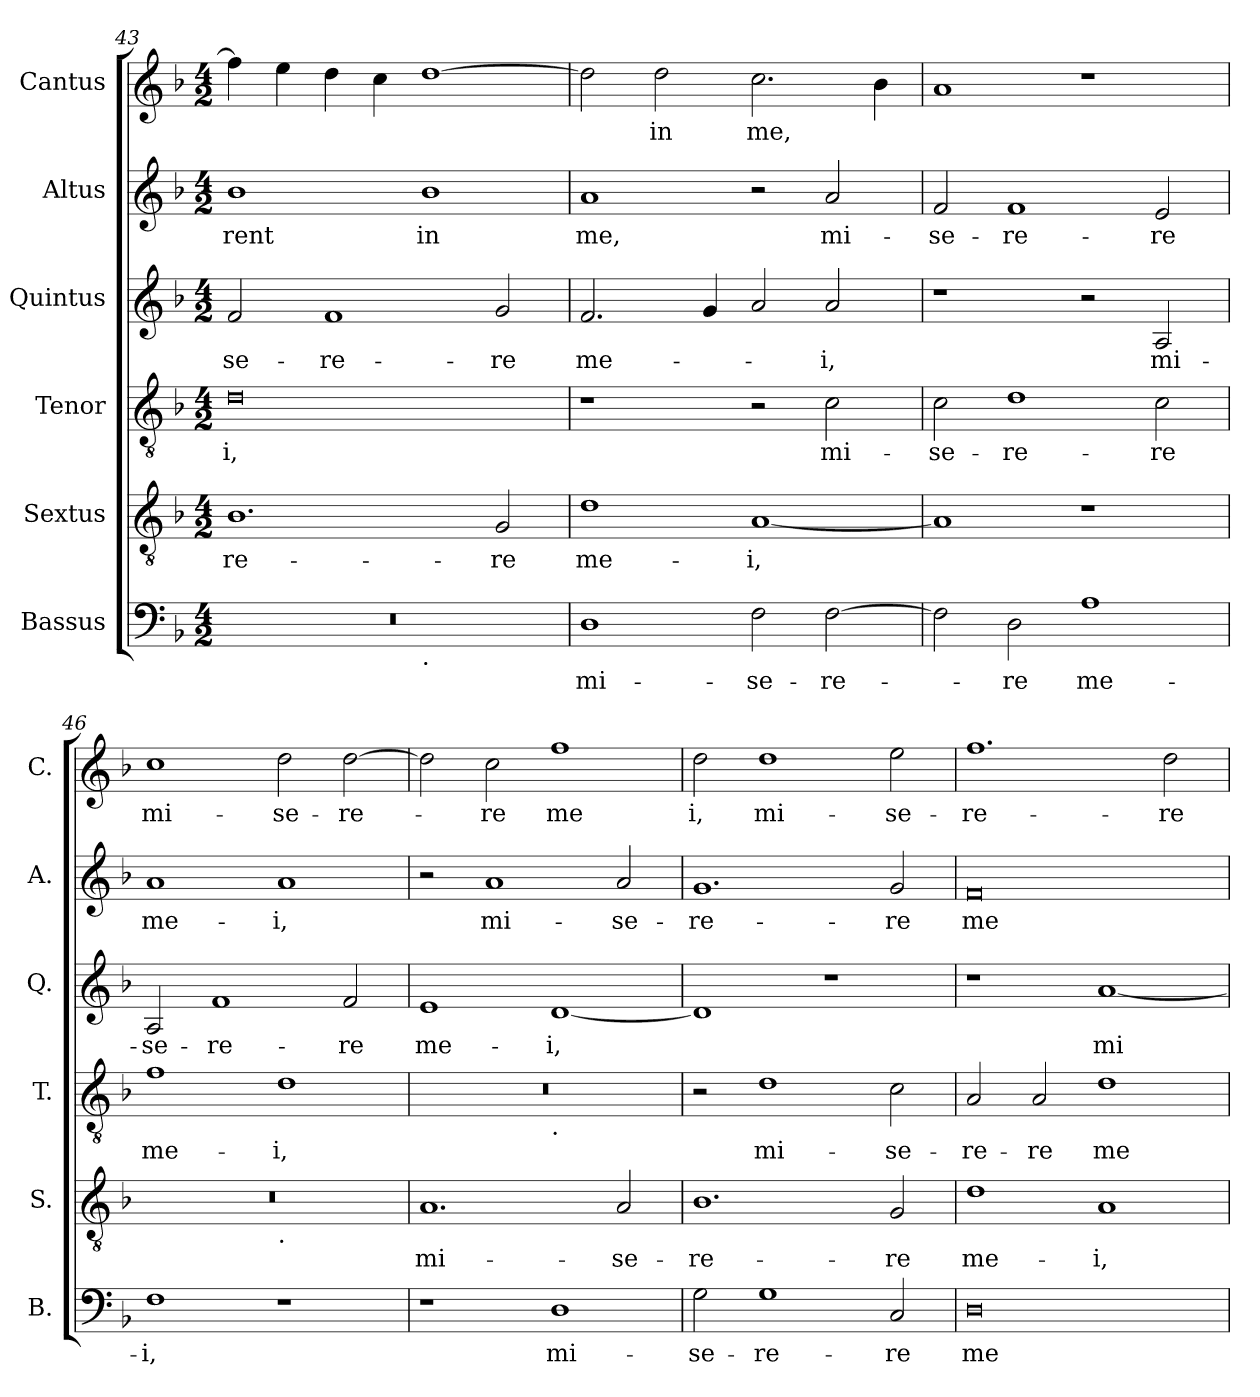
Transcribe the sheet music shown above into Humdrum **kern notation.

**kern	**text	**kern	**text	**kern	**text	**kern	**text	**kern	**text	**kern	**text
*part6	*part6	*part5	*part5	*part4	*part4	*part3	*part3	*part2	*part2	*part1	*part1
*staff6	*staff6	*staff5	*staff5	*staff4	*staff4	*staff3	*staff3	*staff2	*staff2	*staff1	*staff1
*I"Bassus	*	*I"Sextus	*	*I"Tenor	*	*I"Quintus	*	*I"Altus	*	*I"Cantus	*
*I'B.	*	*I'S.	*	*I'T.	*	*I'Q.	*	*I'A.	*	*I'C.	*
*clefF4	*	*clefGv2	*	*clefGv2	*	*clefG2	*	*clefG2	*	*clefG2	*
*k[b-]	*	*k[b-]	*	*k[b-]	*	*k[b-]	*	*k[b-]	*	*k[b-]	*
*M4/2	*	*M4/2	*	*M4/2	*	*M4/2	*	*M4/2	*	*M4/2	*
=43	=43	=43	=43	=43	=43	=43	=43	=43	=43	=43	=43
!	!	!	!LO:LY:b	!	!LO:LY:b	!	!LO:LY:b	!	!LO:LY:b	!	!
*^	*	*	*	*	*	*	*	*	*	*	*
0r	1ryy	.	1.B-	-re-	0d	-i,	2f/	-se-	1b-	-rent	4ff\]	.
.	.	.	.	.	.	.	.	.	.	.	4ee\	.
!	!	!	!	!	!	!	!	!LO:LY:b	!	!	!	!
.	.	.	.	.	.	.	1f	-re-	.	.	4dd\	.
.	.	.	.	.	.	.	.	.	.	.	4cc\	.
!	!LO:TX:b:t=.	!	!	!	!	!	!	!	!	!	!	!
!	!	!	!	!	!	!	!	!	!	!LO:LY:b	!	!
.	1ryy	.	.	.	.	.	.	.	1b-	in	[1dd	.
!	!	!	!	!LO:LY:b	!	!	!	!LO:LY:b	!	!	!	!
.	.	.	2G/	-re	.	.	2g/	-re	.	.	.	.
=44	=44	=44	=44	=44	=44	=44	=44	=44	=44	=44	=44	=44
!	!	!LO:LY:b	!	!LO:LY:b	!	!	!	!LO:LY:b	!	!LO:LY:b	!	!
*v	*v	*	*	*	*	*	*	*	*	*	*	*
1D	mi-	1d	me-	1r	.	2.f/	me-	1a	me,	2dd\]	.
!	!	!	!	!	!	!	!	!	!	!	!LO:LY:b
.	.	.	.	.	.	.	.	.	.	2dd\	in
.	.	.	.	.	.	4g/	.	.	.	.	.
!	!LO:LY:b	!	!LO:LY:b	!	!	!	!	!	!	!	!LO:LY:b
2F\	-se-	[1A	-i,	2r	.	2a/	.	2r	.	2.cc\	me,
!	!LO:LY:b	!	!	!	!LO:LY:b	!	!LO:LY:b	!	!LO:LY:b	!	!
[2F\	-re-	.	.	2c\	mi-	2a/	-i,	2a/	mi-	.	.
.	.	.	.	.	.	.	.	.	.	4b-\	.
=45	=45	=45	=45	=45	=45	=45	=45	=45	=45	=45	=45
!	!	!	!	!	!LO:LY:b	!	!	!	!LO:LY:b	!	!
2F\]	.	1A]	.	2c\	-se-	1r	.	2f/	-se-	1a	.
!	!LO:LY:b	!	!	!	!LO:LY:b	!	!	!	!LO:LY:b	!	!
2D\	-re	.	.	1d	-re-	.	.	1f	-re-	.	.
!	!LO:LY:b	!	!	!	!	!	!	!	!	!	!
1A	me-	1r	.	.	.	2r	.	.	.	1r	.
!	!	!	!	!	!LO:LY:b	!	!LO:LY:b	!	!LO:LY:b	!	!
.	.	.	.	2c\	-re	2A/	mi-	2e/	-re	.	.
=46	=46	=46	=46	=46	=46	=46	=46	=46	=46	=46	=46
!	!LO:LY:b	!	!	!	!LO:LY:b	!	!LO:LY:b	!	!LO:LY:b	!	!LO:LY:b
*	*	*^	*	*	*	*	*	*	*	*	*
1F	-i,	0r	1ryy	.	1f	me-	2A/	-se-	1a	me-	1cc	mi-
!	!	!	!	!	!	!	!	!LO:LY:b	!	!	!	!
.	.	.	.	.	.	.	1f	-re-	.	.	.	.
!	!	!	!LO:TX:b:t=.	!	!	!	!	!	!	!	!	!
!	!	!	!	!	!	!LO:LY:b	!	!	!	!LO:LY:b	!	!LO:LY:b
1r	.	.	1ryy	.	1d	-i,	.	.	1a	-i,	2dd\	-se-
!	!	!	!	!	!	!	!	!LO:LY:b	!	!	!	!LO:LY:b
.	.	.	.	.	.	.	2f/	-re	.	.	[2dd\	-re-
!!LO:LB:g=z
=47	=47	=47	=47	=47	=47	=47	=47	=47	=47	=47	=47	=47
!	!	!	!	!LO:LY:b	!	!	!	!LO:LY:b	!	!	!	!
*	*	*v	*v	*	*^	*	*	*	*	*	*	*
1r	.	1.A	mi-	0r	1ryy	.	1e	me-	2r	.	2dd\]	.
!	!	!	!	!	!	!	!	!	!	!LO:LY:b	!	!LO:LY:b
.	.	.	.	.	.	.	.	.	1a	mi-	2cc\	-re
!	!	!	!	!	!LO:TX:b:t=.	!	!	!	!	!	!	!
!	!LO:LY:b	!	!	!	!	!	!	!LO:LY:b	!	!	!	!LO:LY:b
1D	mi-	.	.	.	1ryy	.	[1d	-i,	.	.	1ff	me
!	!	!	!LO:LY:b	!	!	!	!	!	!	!LO:LY:b	!	!
.	.	2A/	-se-	.	.	.	.	.	2a/	-se-	.	.
=48	=48	=48	=48	=48	=48	=48	=48	=48	=48	=48	=48	=48
!	!LO:LY:b	!	!LO:LY:b	!	!	!	!	!	!	!LO:LY:b	!	!LO:LY:b
*	*	*	*	*v	*v	*	*	*	*	*	*	*
2G\	-se-	1.B-	-re-	2r	.	1d]	.	1.g	-re-	2dd\	i,
!	!LO:LY:b	!	!	!	!LO:LY:b	!	!	!	!	!	!LO:LY:b
1G	-re-	.	.	1d	mi-	.	.	.	.	1dd	mi-
.	.	.	.	.	.	1r	.	.	.	.	.
!	!LO:LY:b	!	!LO:LY:b	!	!LO:LY:b	!	!	!	!LO:LY:b	!	!LO:LY:b
2C/	-re	2G/	-re	2c\	-se-	.	.	2g/	-re	2ee\	-se-
=49	=49	=49	=49	=49	=49	=49	=49	=49	=49	=49	=49
!	!LO:LY:b	!	!LO:LY:b	!	!LO:LY:b	!	!	!	!LO:LY:b	!	!LO:LY:b
0D	me-	1d	me-	2A/	-re-	1r	.	0f	me-	1.ff	-re-
!	!	!	!	!	!LO:LY:b	!	!	!	!	!	!
.	.	.	.	2A/	-re	.	.	.	.	.	.
!	!	!	!LO:LY:b	!	!LO:LY:b	!	!LO:LY:b	!	!	!	!
.	.	1A	-i,	1d	me-	[1a	mi-	.	.	.	.
!	!	!	!	!	!	!	!	!	!	!	!LO:LY:b
.	.	.	.	.	.	.	.	.	.	2dd\	-re
=	=	=	=	=	=	=	=	=	=	=	=
*-	*-	*-	*-	*-	*-	*-	*-	*-	*-	*-	*-
